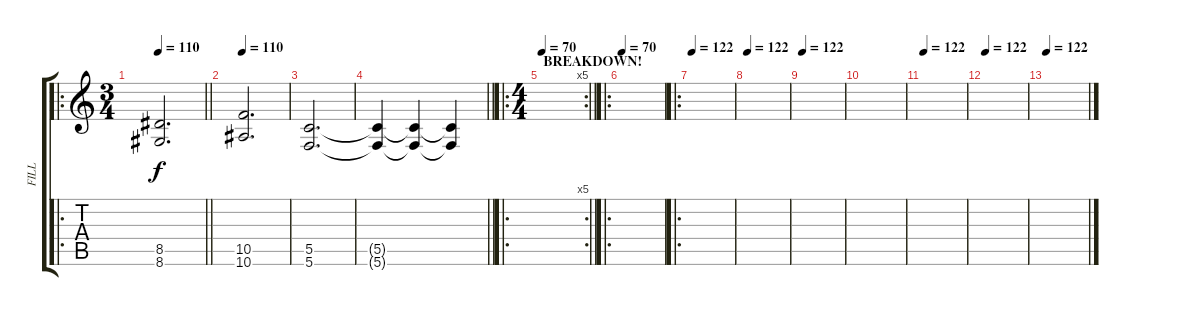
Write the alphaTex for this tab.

\track ("FILL" "FILL") {instrument distortionguitar}
\staff {score tabs}
\tuning (D4 A3 F3 C3 G2 C2) {hide}
\ro
\ts (3 4)
\section ("" "")
\tempo 110
\clef g2
\barLineRight lightlight
\ks c
(8.5 8.6).2{d dy f} |
\tempo 110
(10.5 10.6).2{d} |
(5.5 5.6).2{d} |
\barLineRight lightlight
(5.5{t} 5.6{t}).4 (5.5{t} 5.6{t}).4 (5.5{t} 5.6{t}).4 |
\ro
\rc 5
\ts (4 4)
\section ("" "BREAKDOWN!")
\tempo 70
\barLineRight lightlight
|
\ro
\tempo 70
|
\ro
\tempo 122
|
\tempo 122
|
\tempo 122
|
|
\tempo 122
|
\tempo 122
|
\tempo 122
